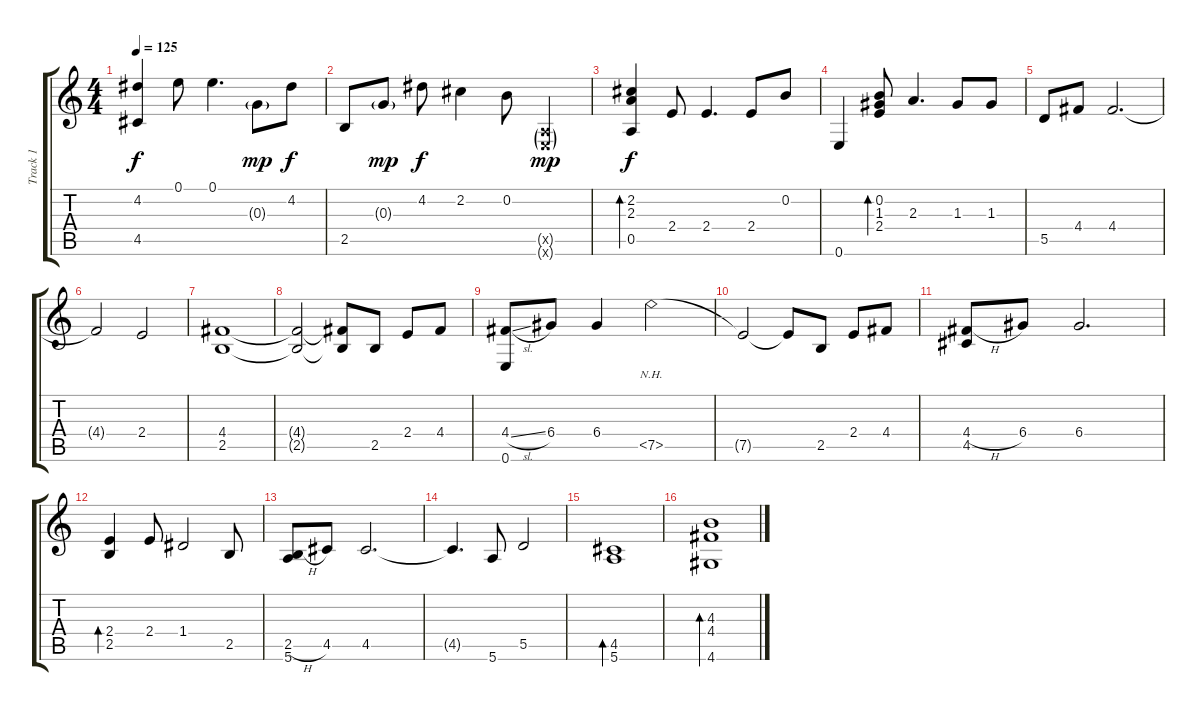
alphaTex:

\track ("Track 1" "Track 1") {instrument acousticguitarsteel}
\staff {score tabs}
\tuning (E4 B3 G3 D3 A2 E2) {hide}
\ts (4 4)
\tempo 125
\clef g2
\ks c
(4.2 4.5).4{dy f} 0.1.8 0.1.4{d} 0.3{g}.8{dy mp} 4.2.8{dy f} |
2.5.8 0.3{g}.8{dy mp} 4.2.8{dy f} 2.2.4 0.2.8 (0.5{g x} 0.6{g x}).4{dy mp} |
(2.2 2.3 0.5).4{bd 240 dy f} 2.4.8 2.4.4{d} 2.4.8 0.2.8 |
0.6.4 (0.2 1.3 2.4).8{bd 240} 2.3.4{d} 1.3.8 1.3.8 |
5.5.8 4.4.8 4.4.2{d} |
4.4{t}.2 2.4.2 |
(4.4 2.5).1 |
(4.4{t} 2.5{t}).2 (4.4{t} 2.5{t}).8 2.5.8 2.4.8 4.4.8 |
(4.4{sl} 0.6).8 6.4.8 6.4.4 7.5{nh}.2 |
7.5{t}.2 7.5{t}.8 2.5.8 2.4.8 4.4.8 |
(4.4{h} 4.5).8 6.4.8 6.4.2{d} |
(2.4 2.5).4{bd 240} 2.4.8 1.4.2 2.5.8 |
(2.5{h} 5.6).8 4.5.8 4.5.2{d} |
4.5{t}.4{d} 5.6.8 5.5.2 |
(4.5 5.6).1{bd 240} |
(4.3 4.4 4.6).1{bd 240}
